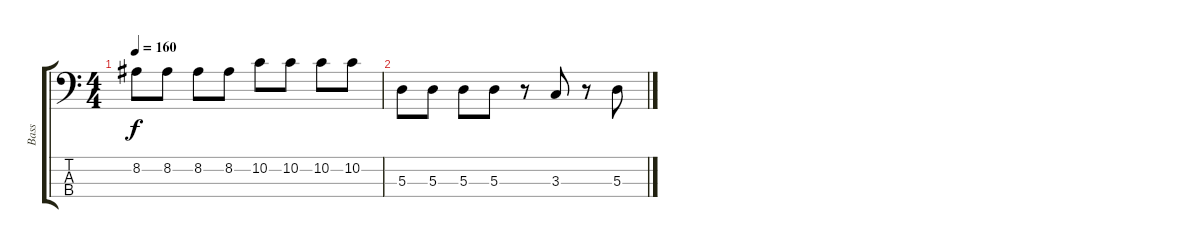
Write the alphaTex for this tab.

\track ("Bass" "Bass") {instrument electricbasspick}
\staff {score tabs}
\tuning (G2 D2 A1 E1) {hide}
\ts (4 4)
\tempo 160
\clef f4
\ks c
8.2.8{dy f} 8.2.8 8.2.8 8.2.8 10.2.8 10.2.8 10.2.8 10.2.8 |
5.3.8 5.3.8 5.3.8 5.3.8 r.8 3.3.8 r.8 5.3.8
